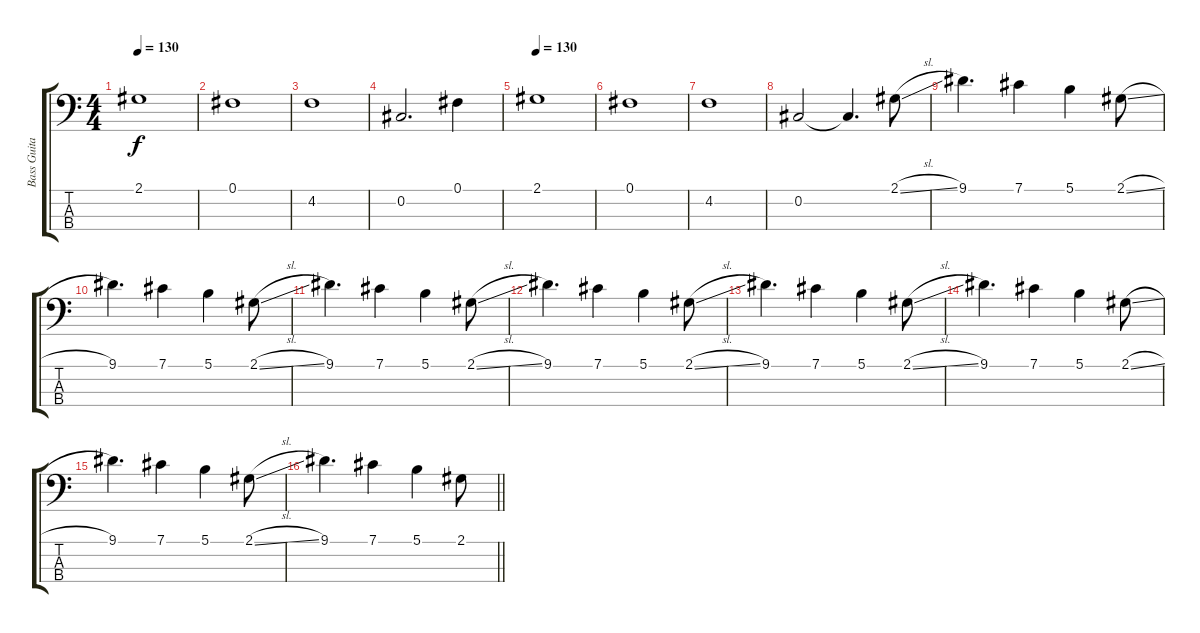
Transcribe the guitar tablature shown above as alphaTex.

\track ("Bass Guitar" "Bass Guita") {instrument electricbassfinger}
\staff {score tabs}
\tuning (Gb2 Db2 Bb1 Eb1) {hide}
\ts (4 4)
\tempo 130
\clef f4
\ks c
2.1.1{dy f} |
0.1.1 |
4.2.1 |
0.2.2{d} 0.1.4 |
\tempo 130
2.1.1 |
0.1.1 |
4.2.1 |
0.2.2 0.2{t}.4{d} 2.1{sl}.8 |
9.1.4{d} 7.1.4 5.1.4 2.1{sl}.8 |
9.1.4{d} 7.1.4 5.1.4 2.1{sl}.8 |
9.1.4{d} 7.1.4 5.1.4 2.1{sl}.8 |
9.1.4{d} 7.1.4 5.1.4 2.1{sl}.8 |
9.1.4{d} 7.1.4 5.1.4 2.1{sl}.8 |
9.1.4{d} 7.1.4 5.1.4 2.1{sl}.8 |
9.1.4{d} 7.1.4 5.1.4 2.1{sl}.8 |
\barLineRight lightlight
9.1.4{d} 7.1.4 5.1.4 2.1.8
